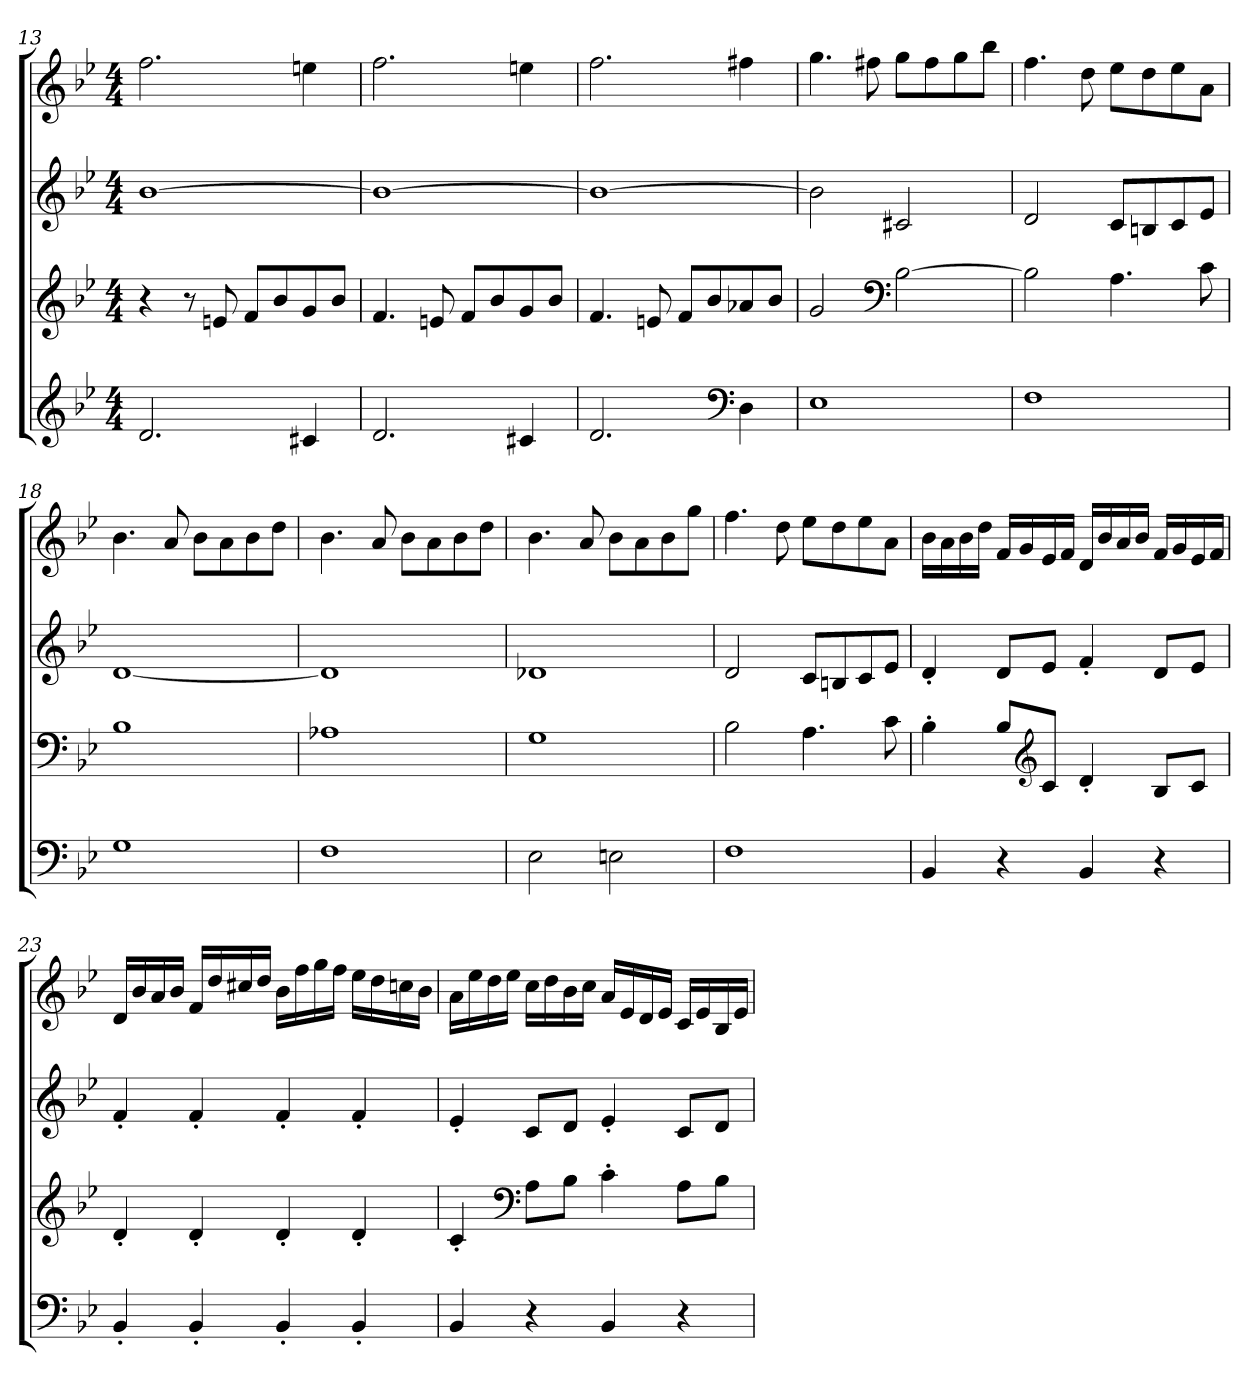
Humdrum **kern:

**kern	**kern	**kern	**kern
*part4	*part3	*part2	*part1
*staff4	*staff3	*staff2	*staff1
*clefG2	*clefG2	*clefG2	*clefG2
*k[b-e-]	*k[b-e-]	*k[b-e-]	*k[b-e-]
*B-:	*B-:	*B-:	*B-:
*M4/4	*M4/4	*M4/4	*M4/4
=13	=13	=13	=13
2.d/	4r	[1b-	2.ff\
.	8r	.	.
.	8en/	.	.
.	8f/L	.	.
.	8b-/	.	.
4c#X/	8g/	.	4een\
.	8b-/J	.	.
=14	=14	=14	=14
2.d/	4.f/	1b-_	2.ff\
.	8en/	.	.
.	8f/L	.	.
.	8b-/	.	.
4c#X/	8g/	.	4een\
.	8b-/J	.	.
=15	=15	=15	=15
2.d/	4.f/	1b-_	2.ff\
.	8en/	.	.
.	8f/L	.	.
.	8b-/	.	.
*clefF4	*	*	*
4D\	8a-X/	.	4ff#X\
.	8b-/J	.	.
=16	=16	=16	=16
1E-	2g/	2b-\]	4.gg\
.	.	.	8ff#X\
*	*clefF4	*	*
.	[2B-\	2c#X/	8gg\L
.	.	.	8ff#\
.	.	.	8gg\
.	.	.	8bb-\J
=17	=17	=17	=17
1F	2B-\]	2d/	4.ff\
.	.	.	8dd\
.	4.A\	8c/L	8ee-\L
.	.	8Bn/	8dd\
.	.	8c/	8ee-\
.	8c\	8e-/J	8a\J
=18	=18	=18	=18
1G	1B-	[1d	4.b-\
.	.	.	8a/
.	.	.	8b-\L
.	.	.	8a\
.	.	.	8b-\
.	.	.	8dd\J
=19	=19	=19	=19
1F	1A-X	1d]	4.b-\
.	.	.	8a/
.	.	.	8b-\L
.	.	.	8a\
.	.	.	8b-\
.	.	.	8dd\J
=20	=20	=20	=20
2E-\	1G	1d-X	4.b-\
.	.	.	8a/
2En\	.	.	8b-\L
.	.	.	8a\
.	.	.	8b-\
.	.	.	8gg\J
=21	=21	=21	=21
1F	2B-\	2d/	4.ff\
.	.	.	8dd\
.	4.A\	8c/L	8ee-\L
.	.	8Bn/	8dd\
.	.	8c/	8ee-\
.	8c\	8e-/J	8a\J
=22	=22	=22	=22
4BB-/	4B-'\	4d'/	16b-\LL
.	.	.	16a\
.	.	.	16b-\
.	.	.	16dd\JJ
4r	8B-/L	8d/L	16f/LL
.	.	.	16g/
*	*clefG2	*	*
.	8c/J	8e-/J	16e-/
.	.	.	16f/JJ
4BB-/	4d'/	4f'/	16d/LL
.	.	.	16b-/
.	.	.	16a/
.	.	.	16b-/JJ
4r	8B-/L	8d/L	16f/LL
.	.	.	16g/
.	8c/J	8e-/J	16e-/
.	.	.	16f/JJ
=23	=23	=23	=23
4BB-'/	4d'/	4f'/	16d/LL
.	.	.	16b-/
.	.	.	16a/
.	.	.	16b-/JJ
4BB-'/	4d'/	4f'/	16f/LL
.	.	.	16dd/
.	.	.	16cc#X/
.	.	.	16dd/JJ
4BB-'/	4d'/	4f'/	16b-\LL
.	.	.	16ff\
.	.	.	16gg\
.	.	.	16ff\JJ
4BB-'/	4d'/	4f'/	16ee-\LL
.	.	.	16dd\
.	.	.	16ccn\
.	.	.	16b-\JJ
=24	=24	=24	=24
4BB-/	4c'/	4e-'/	16a\LL
.	.	.	16ee-\
.	.	.	16dd\
.	.	.	16ee-\JJ
*	*clefF4	*	*
4r	8A\L	8c/L	16cc\LL
.	.	.	16dd\
.	8B-\J	8d/J	16b-\
.	.	.	16cc\JJ
4BB-/	4c'\	4e-'/	16a/LL
.	.	.	16e-/
.	.	.	16d/
.	.	.	16e-/JJ
4r	8A\L	8c/L	16c/LL
.	.	.	16e-/
.	8B-\J	8d/J	16B-/
.	.	.	16e-/JJ
=	=	=	=
*-	*-	*-	*-
